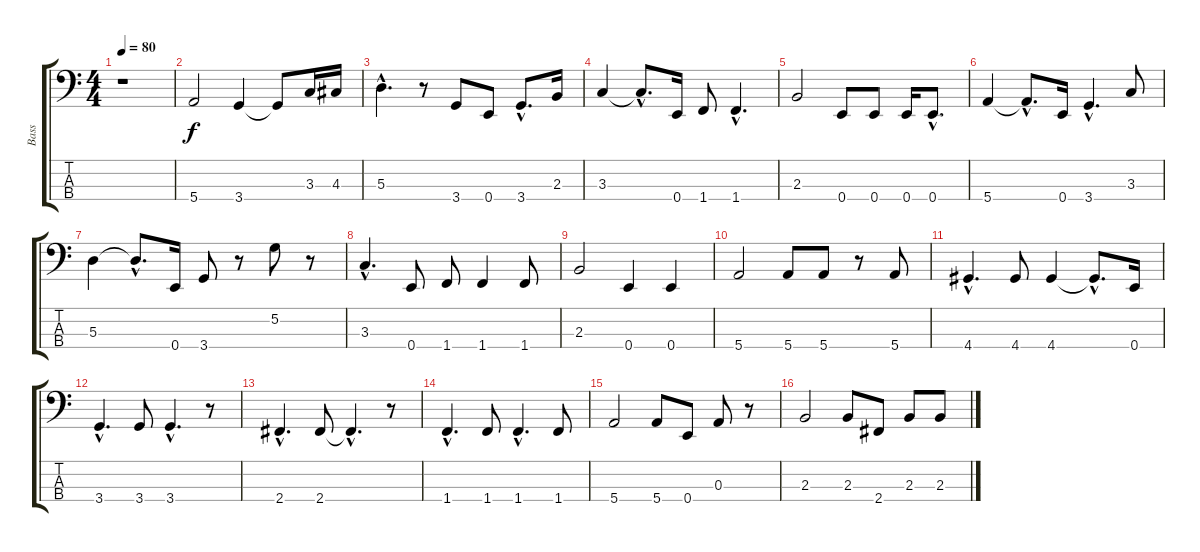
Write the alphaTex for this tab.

\track ("Bass" "Bass") {instrument electricbassfinger}
\staff {score tabs}
\tuning (G2 D2 A1 E1) {hide}
\ts (4 4)
\tempo 80
\clef f4
\ks c
r.1{dy f instrument electricbassfinger} |
5.4.2 3.4.4 3.4{t}.8 3.3.16 4.3.16 |
5.3{hac}.4{d} r.8 3.4.8 0.4.8 3.4{hac}.8{d} 2.3.16 |
3.3.4 3.3{hac t}.8{d} 0.4.16 1.4.8 1.4{hac}.4{d} |
2.3.2 0.4.8 0.4.8 0.4.16 0.4{hac}.8{d} |
5.4.4 5.4{hac t}.8{d} 0.4.16 3.4{hac}.4{d} 3.3.8 |
5.3.4 5.3{hac t}.8{d} 0.4.16 3.4.8 r.8 5.2.8 r.8 |
3.3{hac}.4{d} 0.4.8 1.4.8 1.4.4 1.4.8 |
2.3.2 0.4.4 0.4.4 |
5.4.2 5.4.8 5.4.8 r.8 5.4.8 |
4.4{hac}.4{d} 4.4.8 4.4.4 4.4{hac t}.8{d} 0.4.16 |
3.4{hac}.4{d} 3.4.8 3.4{hac}.4{d} r.8 |
2.4{hac}.4{d} 2.4.8 2.4{hac t}.4{d} r.8 |
1.4{hac}.4{d} 1.4.8 1.4{hac}.4{d} 1.4.8 |
5.4.2 5.4.8 0.4.8 0.3.8 r.8 |
2.3.2 2.3.8 2.4.8 2.3.8 2.3.8
